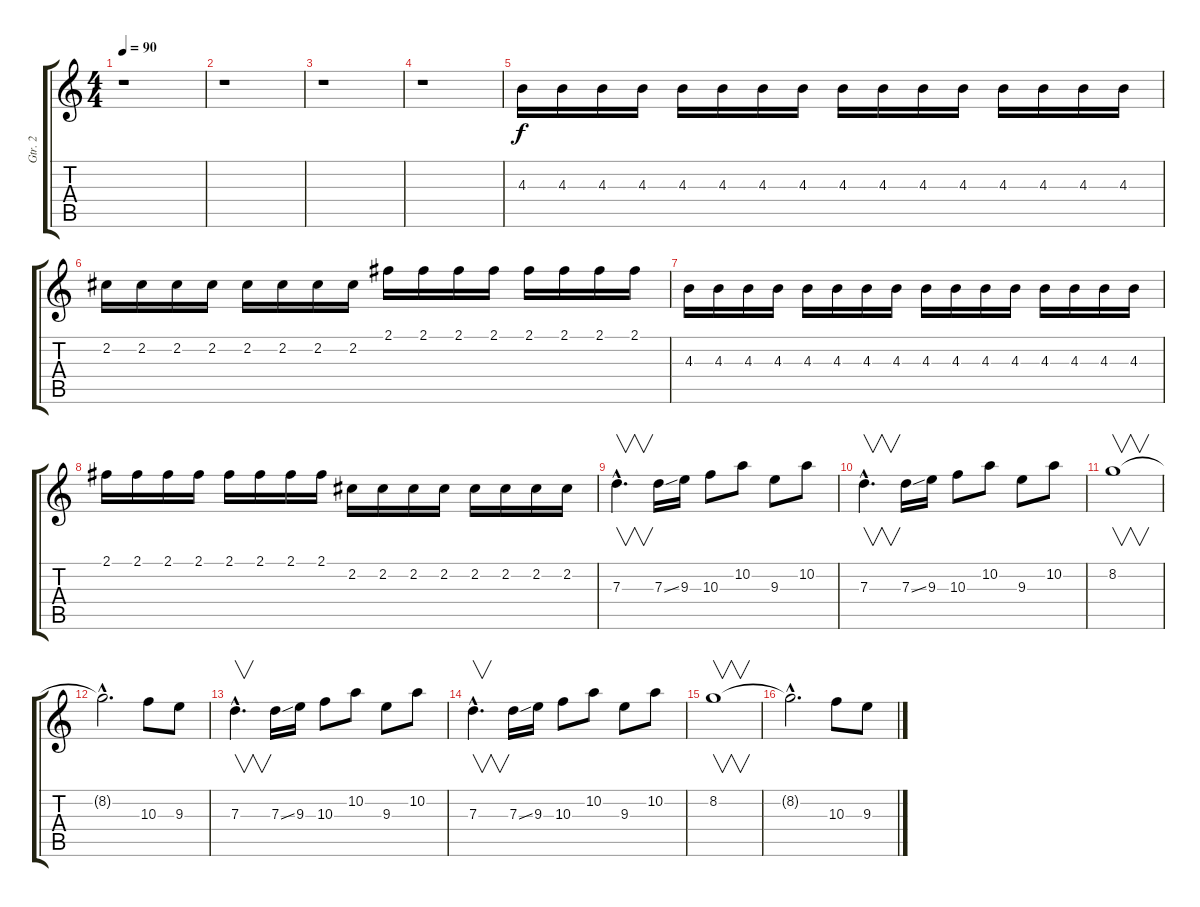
\track ("Gtr. 2" "Gtr. 2") {instrument distortionguitar}
\staff {score tabs}
\tuning (E4 B3 G3 D3 A2 E2) {hide}
\ts (4 4)
\tempo 90
\clef g2
\ks c
r.1{dy f instrument distortionguitar} |
r.1 |
r.1 |
r.1 |
4.3.16{instrument electricguitarmuted} 4.3.16 4.3.16 4.3.16 4.3.16 4.3.16 4.3.16 4.3.16 4.3.16 4.3.16 4.3.16 4.3.16 4.3.16 4.3.16 4.3.16 4.3.16 |
2.2.16 2.2.16 2.2.16 2.2.16 2.2.16 2.2.16 2.2.16 2.2.16 2.1.16 2.1.16 2.1.16 2.1.16 2.1.16 2.1.16 2.1.16 2.1.16 |
4.3.16 4.3.16 4.3.16 4.3.16 4.3.16 4.3.16 4.3.16 4.3.16 4.3.16 4.3.16 4.3.16 4.3.16 4.3.16 4.3.16 4.3.16 4.3.16 |
2.1.16 2.1.16 2.1.16 2.1.16 2.1.16 2.1.16 2.1.16 2.1.16 2.2.16 2.2.16 2.2.16 2.2.16 2.2.16 2.2.16 2.2.16 2.2.16 |
7.3{hac}.4{v d instrument distortionguitar} 7.3{ss}.16 9.3.16 10.3.8 10.2.8 9.3.8 10.2.8 |
7.3{hac}.4{v d} 7.3{ss}.16 9.3.16 10.3.8 10.2.8 9.3.8 10.2.8 |
8.2.1{v} |
8.2{hac t}.2{d} 10.3.8 9.3.8 |
7.3{hac}.4{v d} 7.3{ss}.16 9.3.16 10.3.8 10.2.8 9.3.8 10.2.8 |
7.3{hac}.4{v d} 7.3{ss}.16 9.3.16 10.3.8 10.2.8 9.3.8 10.2.8 |
8.2.1{v} |
8.2{hac t}.2{d} 10.3.8 9.3.8
